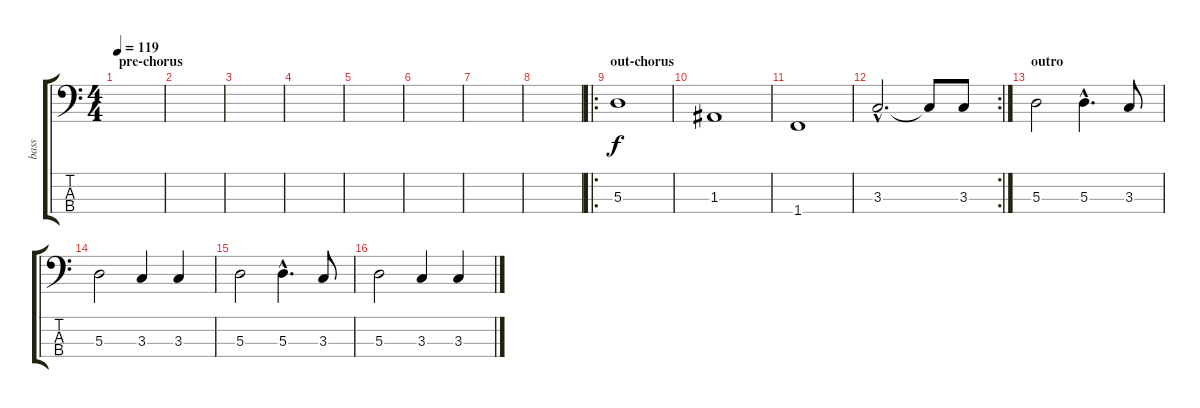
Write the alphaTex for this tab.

\track ("bass" "bass") {instrument electricbassfinger}
\staff {score tabs}
\tuning (G2 D2 A1 E1) {hide}
\ts (4 4)
\section ("" "pre-chorus")
\tempo 119
\clef f4
\ks c
|
|
|
|
|
|
|
|
\ro
\section ("" "out-chorus")
5.3.1 |
1.3.1 |
1.4.1 |
\rc 2
3.3{hac}.2{d} 3.3{t}.8 3.3.8 |
\section ("" "outro")
5.3.2 5.3{hac}.4{d} 3.3.8 |
5.3.2 3.3.4 3.3.4 |
5.3.2 5.3{hac}.4{d} 3.3.8 |
5.3.2 3.3.4 3.3.4
